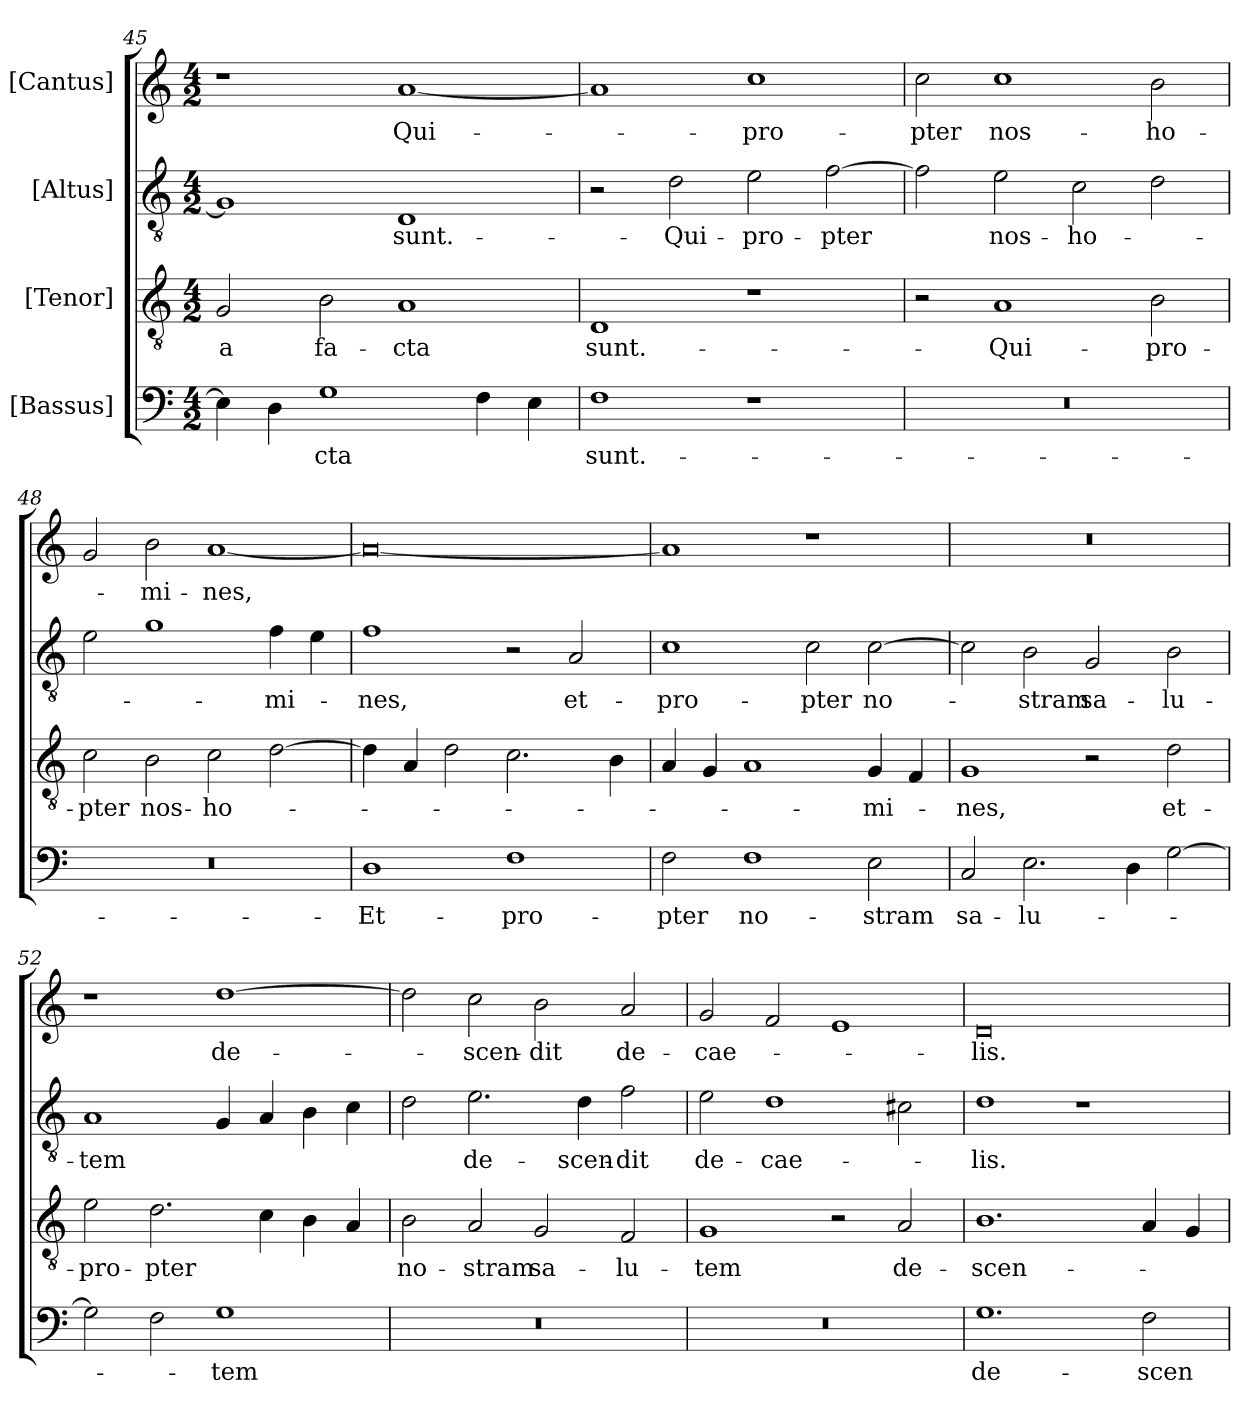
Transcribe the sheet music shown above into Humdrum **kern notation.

**kern	**text	**kern	**text	**kern	**text	**kern	**text
*part4	*part4	*part3	*part3	*part2	*part2	*part1	*part1
*staff4	*staff4	*staff3	*staff3	*staff2	*staff2	*staff1	*staff1
*I"[Bassus]	*	*I"[Tenor]	*	*I"[Altus]	*	*I"[Cantus]	*
*clefF4	*	*clefGv2	*	*clefGv2	*	*clefG2	*
*k[]	*	*k[]	*	*k[]	*	*k[]	*
*M4/2	*	*M4/2	*	*M4/2	*	*M4/2	*
=45	=45	=45	=45	=45	=45	=45	=45
4E\]	.	2G/	-a	1G/]	.	1r	.
4D\	.	.	.	.	.	.	.
1G\	-cta	2B\	fa-	.	.	.	.
.	.	1A/	-cta	1D/	sunt.-	[1a/	Qui-
4F\	.	.	.	.	.	.	.
4E\	.	.	.	.	.	.	.
=46	=46	=46	=46	=46	=46	=46	=46
1F\	sunt.-	1D/	sunt.-	2r	.	1a/]	.
.	.	.	.	2d\	Qui-	.	.
1r	.	1r	.	2e\	pro-	1cc\	pro-
.	.	.	.	[2f\	-pter	.	.
=47	=47	=47	=47	=47	=47	=47	=47
0r	.	2r	.	2f\]	.	2cc\	-pter
.	.	1A/	Qui-	2e\	nos-	1cc\	nos-
.	.	.	.	2c\	ho-	.	.
.	.	2B\	pro-	2d\	.	2b\	ho-
=48	=48	=48	=48	=48	=48	=48	=48
0r	.	2c\	-pter	2e\	.	2g/	.
.	.	2B\	nos-	1g\	.	2b\	-mi-
.	.	2c\	ho-	.	.	[1a/	-nes,
.	.	[2d\	.	4f\	-mi-	.	.
.	.	.	.	4e\	.	.	.
=49	=49	=49	=49	=49	=49	=49	=49
1D\	Et-	4d\]	.	1f\	-nes,	0a/_	.
.	.	4A/	.	.	.	.	.
.	.	2d\	.	.	.	.	.
1F\	pro-	2.c\	.	2r	.	.	.
.	.	.	.	2A/	et-	.	.
.	.	4B\	.	.	.	.	.
=50	=50	=50	=50	=50	=50	=50	=50
2F\	-pter	4A/	.	1c\	pro-	1a/]	.
.	.	4G/	.	.	.	.	.
1F\	no-	1A/	.	.	.	.	.
.	.	.	.	2c\	-pter	1r	.
2E\	-stram	4G/	-mi-	[2c\	no-	.	.
.	.	4F/	.	.	.	.	.
=51	=51	=51	=51	=51	=51	=51	=51
2C/	sa-	1G/	-nes,	2c\]	.	0r	.
2.E\	-lu-	.	.	2B\	-stram	.	.
.	.	2r	.	2G/	sa-	.	.
4D\	.	.	.	.	.	.	.
[2G\	.	2d\	et-	2B\	-lu-	.	.
=52	=52	=52	=52	=52	=52	=52	=52
2G\]	.	2e\	pro-	1A/	-tem	1r	.
2F\	.	2.d\	-pter	.	.	.	.
1G\	-tem	.	.	4G/	.	[1dd\	de-
.	.	4c\	.	4A/	.	.	.
.	.	4B\	.	4B\	.	.	.
.	.	4A/	.	4c\	.	.	.
=53	=53	=53	=53	=53	=53	=53	=53
0r	.	2B\	no-	2d\	.	2dd\]	.
.	.	2A/	-stram	2.e\	de-	2cc\	-scen-
.	.	2G/	sa-	.	.	2b\	-dit
.	.	.	.	4d\	-scen-	.	.
.	.	2F/	-lu-	2f\	-dit	2a/	de-
=54	=54	=54	=54	=54	=54	=54	=54
0r	.	1G/	-tem	2e\	de-	2g/	cae-
.	.	.	.	1d\	cae-	2f/	.
.	.	2r	.	.	.	1e/	.
.	.	2A/	de-	2c#X\	.	.	.
=55	=55	=55	=55	=55	=55	=55	=55
1.G\	de-	1.B\	-scen-	1d\	-lis.	0d/	-lis.
.	.	.	.	1r	.	.	.
2F\	-scen-	4A/	.	.	.	.	.
.	.	4G/	.	.	.	.	.
=	=	=	=	=	=	=	=
*-	*-	*-	*-	*-	*-	*-	*-
